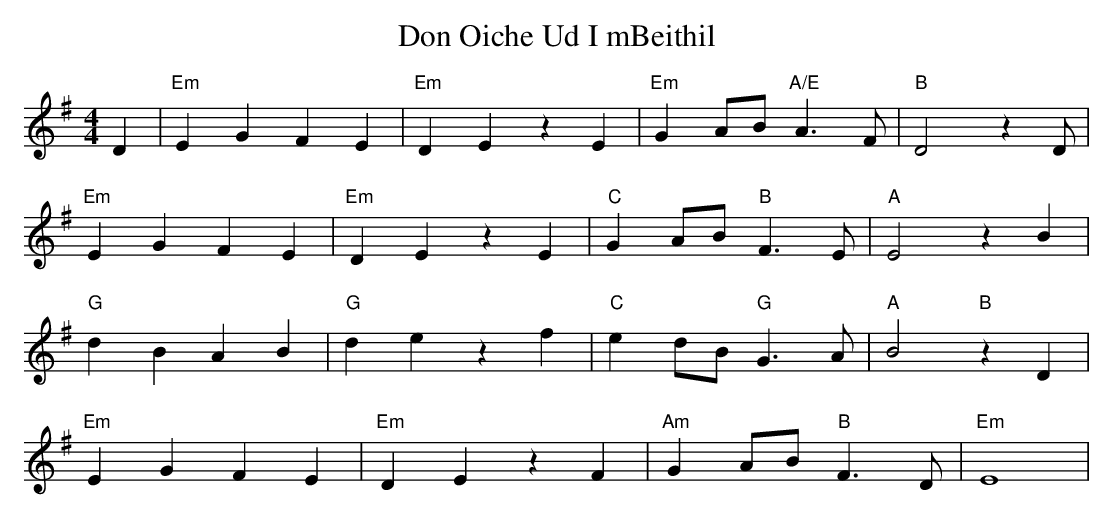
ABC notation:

X:1
T: Don Oiche Ud I mBeithil
M: 4/4
L: 1/8
K: Emin
D2|"Em"E2G2F2E2|"Em"D2E2z2E2|"Em"G2AB"A/E"A3F|"B"D4z2D|
"Em"E2G2F2E2|"Em"D2E2z2E2|"C"G2AB"B"F3E|"A"E4z2B2|
"G"d2B2A2B2|"G"d2e2z2f2|"C"e2 dB"G"G3A|"A"B4"B"z2D2|
"Em"E2G2F2E2|"Em"D2E2z2F2|"Am"G2AB"B"F3D|"Em"E8|
